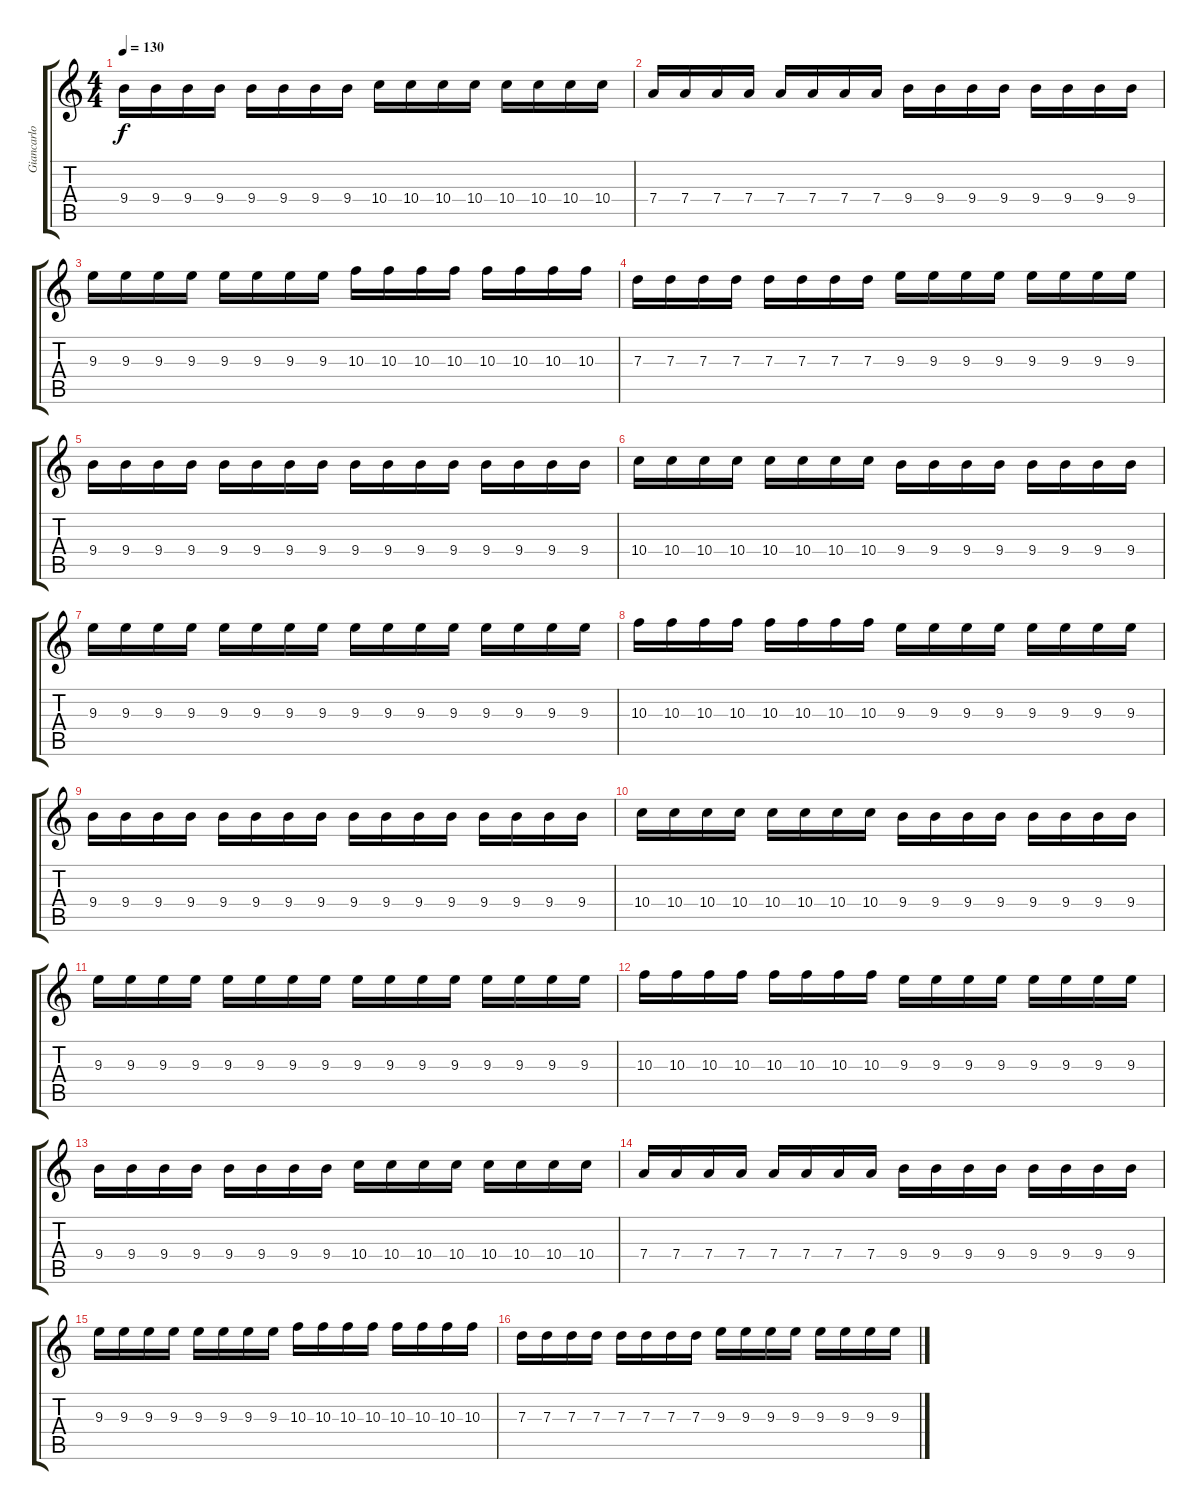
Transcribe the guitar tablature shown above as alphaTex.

\track ("Giancarlo" "Giancarlo") {instrument distortionguitar}
\staff {score tabs}
\tuning (E4 B3 G3 D3 A2 E2) {hide}
\ts (4 4)
\tempo 130
\clef g2
\ks c
9.4.16{dy f} 9.4.16 9.4.16 9.4.16 9.4.16 9.4.16 9.4.16 9.4.16 10.4.16 10.4.16 10.4.16 10.4.16 10.4.16 10.4.16 10.4.16 10.4.16 |
7.4.16 7.4.16 7.4.16 7.4.16 7.4.16 7.4.16 7.4.16 7.4.16 9.4.16 9.4.16 9.4.16 9.4.16 9.4.16 9.4.16 9.4.16 9.4.16 |
9.3.16 9.3.16 9.3.16 9.3.16 9.3.16 9.3.16 9.3.16 9.3.16 10.3.16 10.3.16 10.3.16 10.3.16 10.3.16 10.3.16 10.3.16 10.3.16 |
7.3.16 7.3.16 7.3.16 7.3.16 7.3.16 7.3.16 7.3.16 7.3.16 9.3.16 9.3.16 9.3.16 9.3.16 9.3.16 9.3.16 9.3.16 9.3.16 |
9.4.16 9.4.16 9.4.16 9.4.16 9.4.16 9.4.16 9.4.16 9.4.16 9.4.16 9.4.16 9.4.16 9.4.16 9.4.16 9.4.16 9.4.16 9.4.16 |
10.4.16 10.4.16 10.4.16 10.4.16 10.4.16 10.4.16 10.4.16 10.4.16 9.4.16 9.4.16 9.4.16 9.4.16 9.4.16 9.4.16 9.4.16 9.4.16 |
9.3.16 9.3.16 9.3.16 9.3.16 9.3.16 9.3.16 9.3.16 9.3.16 9.3.16 9.3.16 9.3.16 9.3.16 9.3.16 9.3.16 9.3.16 9.3.16 |
10.3.16 10.3.16 10.3.16 10.3.16 10.3.16 10.3.16 10.3.16 10.3.16 9.3.16 9.3.16 9.3.16 9.3.16 9.3.16 9.3.16 9.3.16 9.3.16 |
9.4.16 9.4.16 9.4.16 9.4.16 9.4.16 9.4.16 9.4.16 9.4.16 9.4.16 9.4.16 9.4.16 9.4.16 9.4.16 9.4.16 9.4.16 9.4.16 |
10.4.16 10.4.16 10.4.16 10.4.16 10.4.16 10.4.16 10.4.16 10.4.16 9.4.16 9.4.16 9.4.16 9.4.16 9.4.16 9.4.16 9.4.16 9.4.16 |
9.3.16 9.3.16 9.3.16 9.3.16 9.3.16 9.3.16 9.3.16 9.3.16 9.3.16 9.3.16 9.3.16 9.3.16 9.3.16 9.3.16 9.3.16 9.3.16 |
10.3.16 10.3.16 10.3.16 10.3.16 10.3.16 10.3.16 10.3.16 10.3.16 9.3.16 9.3.16 9.3.16 9.3.16 9.3.16 9.3.16 9.3.16 9.3.16 |
9.4.16 9.4.16 9.4.16 9.4.16 9.4.16 9.4.16 9.4.16 9.4.16 10.4.16 10.4.16 10.4.16 10.4.16 10.4.16 10.4.16 10.4.16 10.4.16 |
7.4.16 7.4.16 7.4.16 7.4.16 7.4.16 7.4.16 7.4.16 7.4.16 9.4.16 9.4.16 9.4.16 9.4.16 9.4.16 9.4.16 9.4.16 9.4.16 |
9.3.16 9.3.16 9.3.16 9.3.16 9.3.16 9.3.16 9.3.16 9.3.16 10.3.16 10.3.16 10.3.16 10.3.16 10.3.16 10.3.16 10.3.16 10.3.16 |
7.3.16 7.3.16 7.3.16 7.3.16 7.3.16 7.3.16 7.3.16 7.3.16 9.3.16 9.3.16 9.3.16 9.3.16 9.3.16 9.3.16 9.3.16 9.3.16
